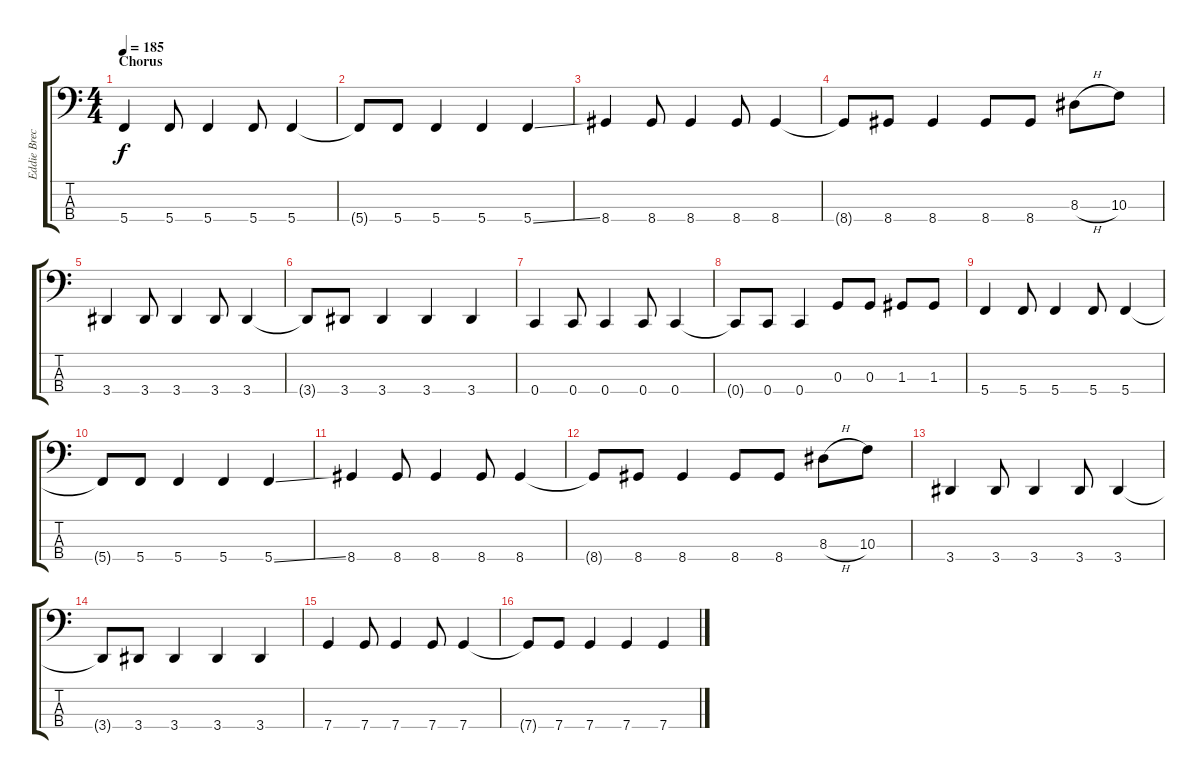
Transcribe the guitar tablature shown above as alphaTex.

\track ("Eddie Breckenridge (Bass)" "Eddie Brec") {instrument electricbassfinger}
\staff {score tabs}
\tuning (F2 C2 G1 C1) {hide}
\ts (4 4)
\section ("" "Chorus")
\tempo 185
\clef f4
\ks c
5.4.4{dy f} 5.4.8 5.4.4 5.4.8 5.4.4 |
5.4{t}.8 5.4.8 5.4.4 5.4.4 5.4{ss}.4 |
8.4.4 8.4.8 8.4.4 8.4.8 8.4.4 |
8.4{t}.8 8.4.8 8.4.4 8.4.8 8.4.8 8.3{h}.8 10.3.8 |
3.4.4 3.4.8 3.4.4 3.4.8 3.4.4 |
3.4{t}.8 3.4.8 3.4.4 3.4.4 3.4.4 |
0.4.4 0.4.8 0.4.4 0.4.8 0.4.4 |
0.4{t}.8 0.4.8 0.4.4 0.3.8 0.3.8 1.3.8 1.3.8 |
5.4.4 5.4.8 5.4.4 5.4.8 5.4.4 |
5.4{t}.8 5.4.8 5.4.4 5.4.4 5.4{ss}.4 |
8.4.4 8.4.8 8.4.4 8.4.8 8.4.4 |
8.4{t}.8 8.4.8 8.4.4 8.4.8 8.4.8 8.3{h}.8 10.3.8 |
3.4.4 3.4.8 3.4.4 3.4.8 3.4.4 |
3.4{t}.8 3.4.8 3.4.4 3.4.4 3.4.4 |
7.4.4 7.4.8 7.4.4 7.4.8 7.4.4 |
7.4{t}.8 7.4.8 7.4.4 7.4.4 7.4.4
